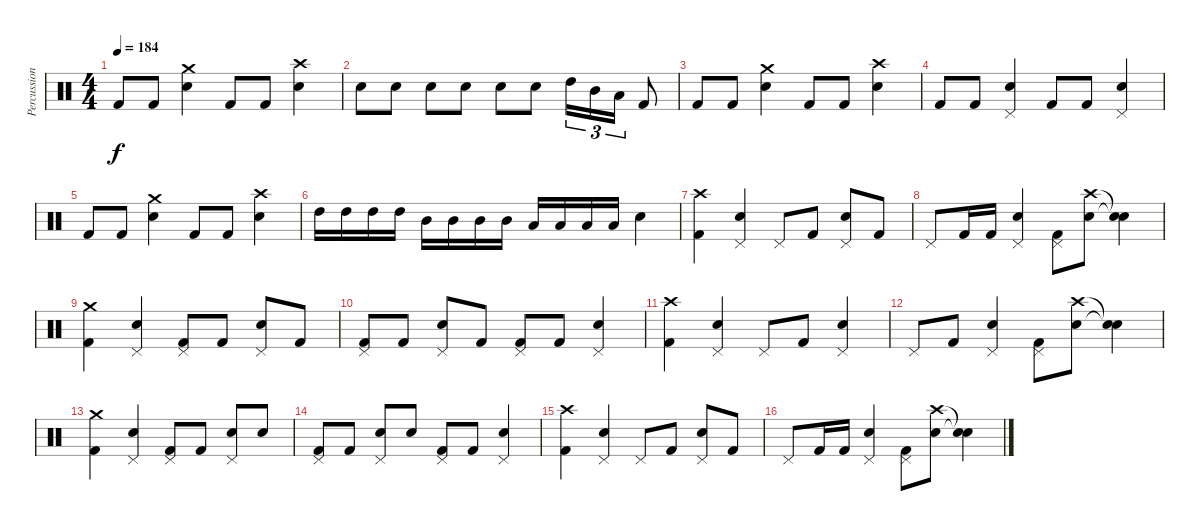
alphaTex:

\track ("Percussions" "Percussion") {instrument percussion}
\staff {score}
\articulation defaults
\ts (4 4)
\tempo 184
\clef neutral
\ks c "Kick (hit) 2".8{dy f} "Kick (hit) 2".8
("Crash medium (hit)" "Electric Snare (hit)").4 "Kick (hit) 2".8 "Kick (hit) 2".8 ("Crash high (hit)" "Electric Snare (hit)").4 |
"Electric Snare (hit)".8 "Electric Snare (hit)".8 "Electric Snare (hit)".8 "Electric Snare (hit)".8 "Electric Snare (hit)".8 "Electric Snare (hit)".8 "High Tom (hit)".16{tu (3 2)} "Mid Tom (hit)".16{tu (3 2)} "Low Tom (hit)".16{tu (3 2)} "Kick (hit) 2".8 |
"Kick (hit) 2".8 "Kick (hit) 2".8 ("Crash medium (hit)" "Electric Snare (hit)").4 "Kick (hit) 2".8 "Kick (hit) 2".8 ("Crash high (hit)" "Electric Snare (hit)").4 |
"Kick (hit) 2".8 "Kick (hit) 2".8 ("Pedal Hi-Hat (hit)" "Electric Snare (hit)").4 "Kick (hit) 2".8 "Kick (hit) 2".8 ("Pedal Hi-Hat (hit)" "Electric Snare (hit)").4 |
"Kick (hit) 2".8 "Kick (hit) 2".8 ("Crash medium (hit)" "Electric Snare (hit)").4 "Kick (hit) 2".8 "Kick (hit) 2".8 ("Crash high (hit)" "Electric Snare (hit)").4 |
"High Tom (hit)".16 "High Tom (hit)".16 "High Tom (hit)".16 "High Tom (hit)".16 "Mid Tom (hit)".16 "Mid Tom (hit)".16 "Mid Tom (hit)".16 "Mid Tom (hit)".16 "Low Tom (hit)".16 "Low Tom (hit)".16 "Low Tom (hit)".16 "Low Tom (hit)".16 "Electric Snare (hit)".4 |
("Crash high (hit)" "Kick (hit) 2").4 ("Pedal Hi-Hat (hit)" "Electric Snare (hit)").4 "Pedal Hi-Hat (hit)".8 "Kick (hit) 2".8 ("Pedal Hi-Hat (hit)" "Electric Snare (hit)").8 "Kick (hit) 2".8 |
"Pedal Hi-Hat (hit)".8 "Kick (hit) 2".16 "Kick (hit) 2".16 ("Pedal Hi-Hat (hit)" "Electric Snare (hit)").4 ("Pedal Hi-Hat (hit)" "Kick (hit) 2").8 ("Crash high (hit)" "Electric Snare (hit)").8 ("Snare (hit)"{t} "Snare (hit)"{t}).4 |
("Crash medium (hit)" "Kick (hit) 2").4 ("Pedal Hi-Hat (hit)" "Electric Snare (hit)").4 ("Pedal Hi-Hat (hit)" "Kick (hit) 2").8 "Kick (hit) 2".8 ("Pedal Hi-Hat (hit)" "Electric Snare (hit)").8 "Kick (hit) 2".8 |
("Pedal Hi-Hat (hit)" "Kick (hit) 2").8 "Kick (hit) 2".8 ("Pedal Hi-Hat (hit)" "Electric Snare (hit)").8 "Kick (hit) 2".8 ("Pedal Hi-Hat (hit)" "Kick (hit) 2").8 "Kick (hit) 2".8 ("Pedal Hi-Hat (hit)" "Electric Snare (hit)").4 |
("Crash high (hit)" "Kick (hit) 2").4 ("Pedal Hi-Hat (hit)" "Electric Snare (hit)").4 "Pedal Hi-Hat (hit)".8 "Kick (hit) 2".8 ("Pedal Hi-Hat (hit)" "Electric Snare (hit)").4 |
"Pedal Hi-Hat (hit)".8 "Kick (hit) 2".8 ("Pedal Hi-Hat (hit)" "Electric Snare (hit)").4 ("Pedal Hi-Hat (hit)" "Kick (hit) 2").8 ("Crash high (hit)" "Electric Snare (hit)").8 ("Snare (hit)"{t} "Snare (hit)"{t}).4 |
("Crash medium (hit)" "Kick (hit) 2").4 ("Pedal Hi-Hat (hit)" "Electric Snare (hit)").4 ("Pedal Hi-Hat (hit)" "Kick (hit) 2").8 "Kick (hit) 2".8 ("Pedal Hi-Hat (hit)" "Electric Snare (hit)").8 "Electric Snare (hit)".8 |
("Pedal Hi-Hat (hit)" "Kick (hit) 2").8 "Kick (hit) 2".8 ("Pedal Hi-Hat (hit)" "Electric Snare (hit)").8 "Electric Snare (hit)".8 ("Pedal Hi-Hat (hit)" "Kick (hit) 2").8 "Kick (hit) 2".8 ("Pedal Hi-Hat (hit)" "Electric Snare (hit)").4 |
("Crash high (hit)" "Kick (hit) 2").4 ("Pedal Hi-Hat (hit)" "Electric Snare (hit)").4 "Pedal Hi-Hat (hit)".8 "Kick (hit) 2".8 ("Pedal Hi-Hat (hit)" "Electric Snare (hit)").8 "Kick (hit) 2".8 |
"Pedal Hi-Hat (hit)".8 "Kick (hit) 2".16 "Kick (hit) 2".16 ("Pedal Hi-Hat (hit)" "Electric Snare (hit)").4 ("Pedal Hi-Hat (hit)" "Kick (hit) 2").8 ("Crash high (hit)" "Electric Snare (hit)").8 ("Snare (hit)"{t} "Snare (hit)"{t}).4
